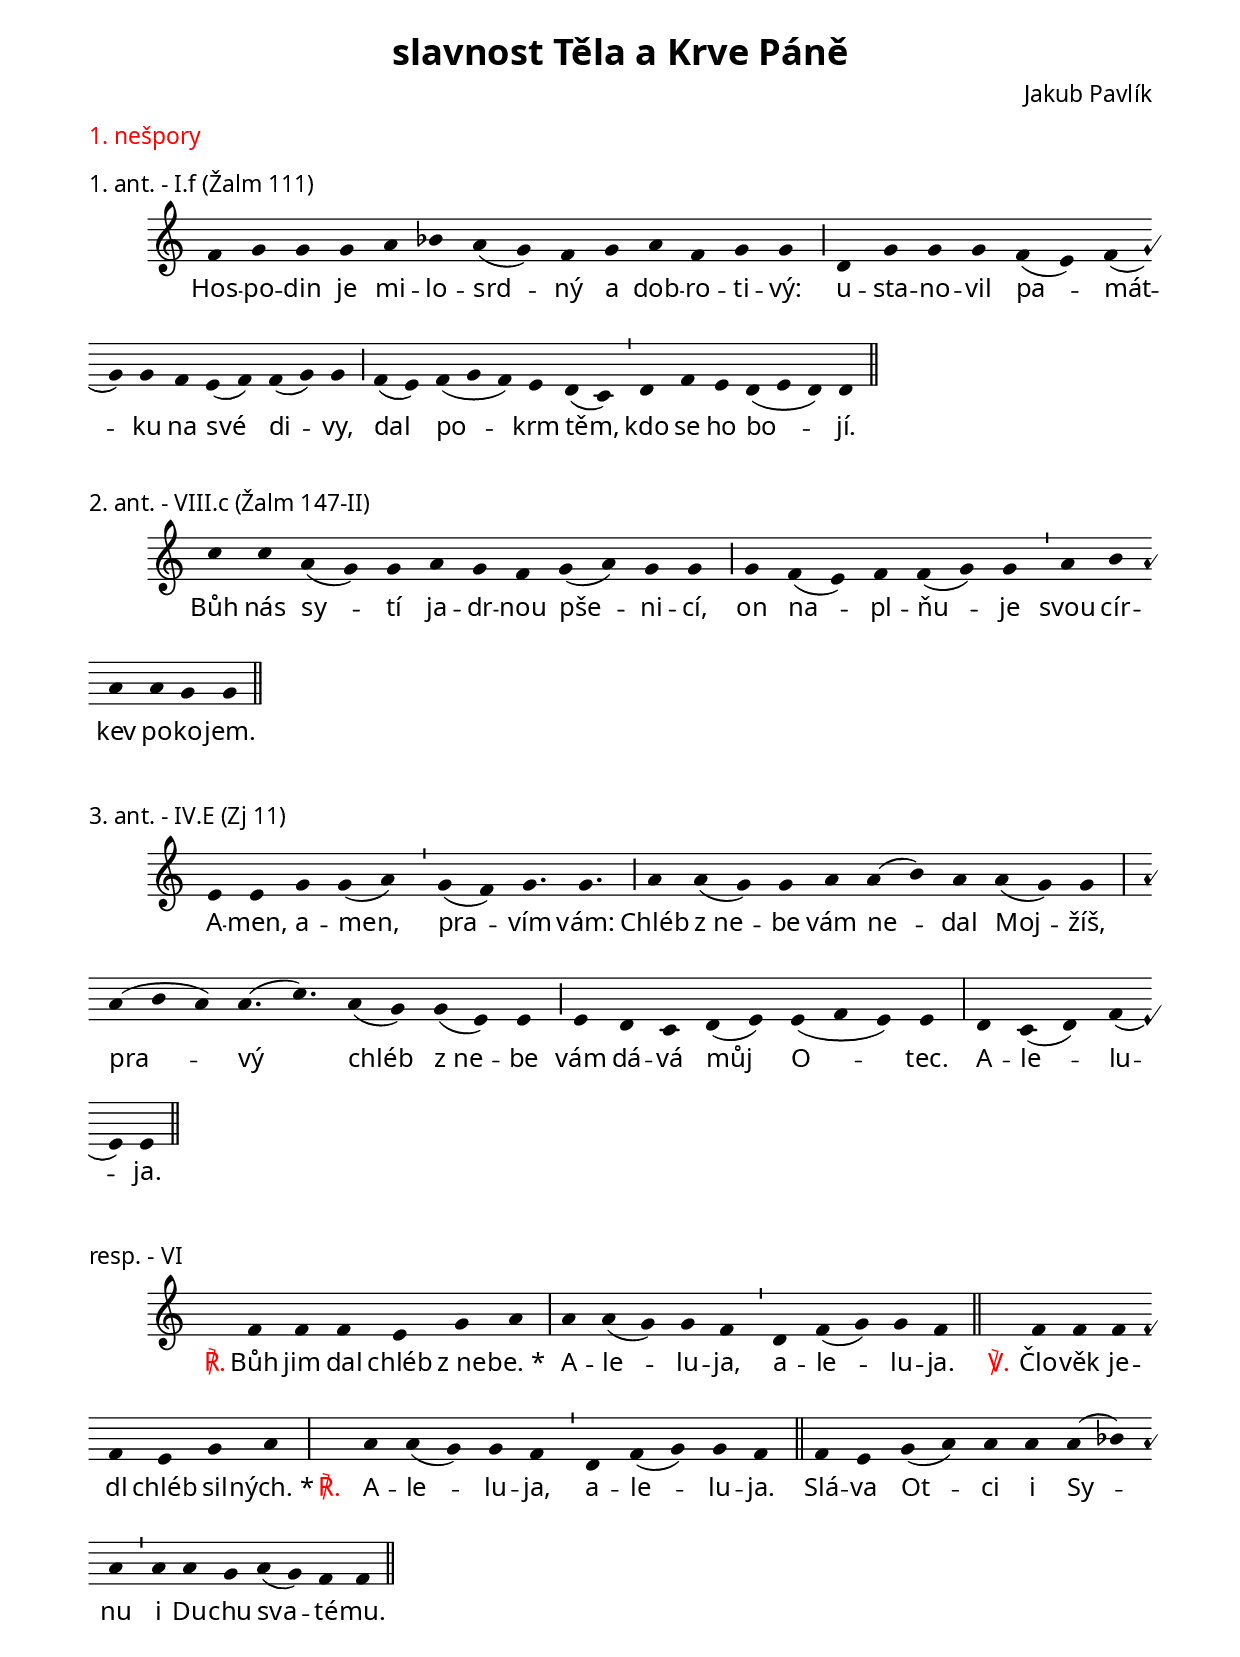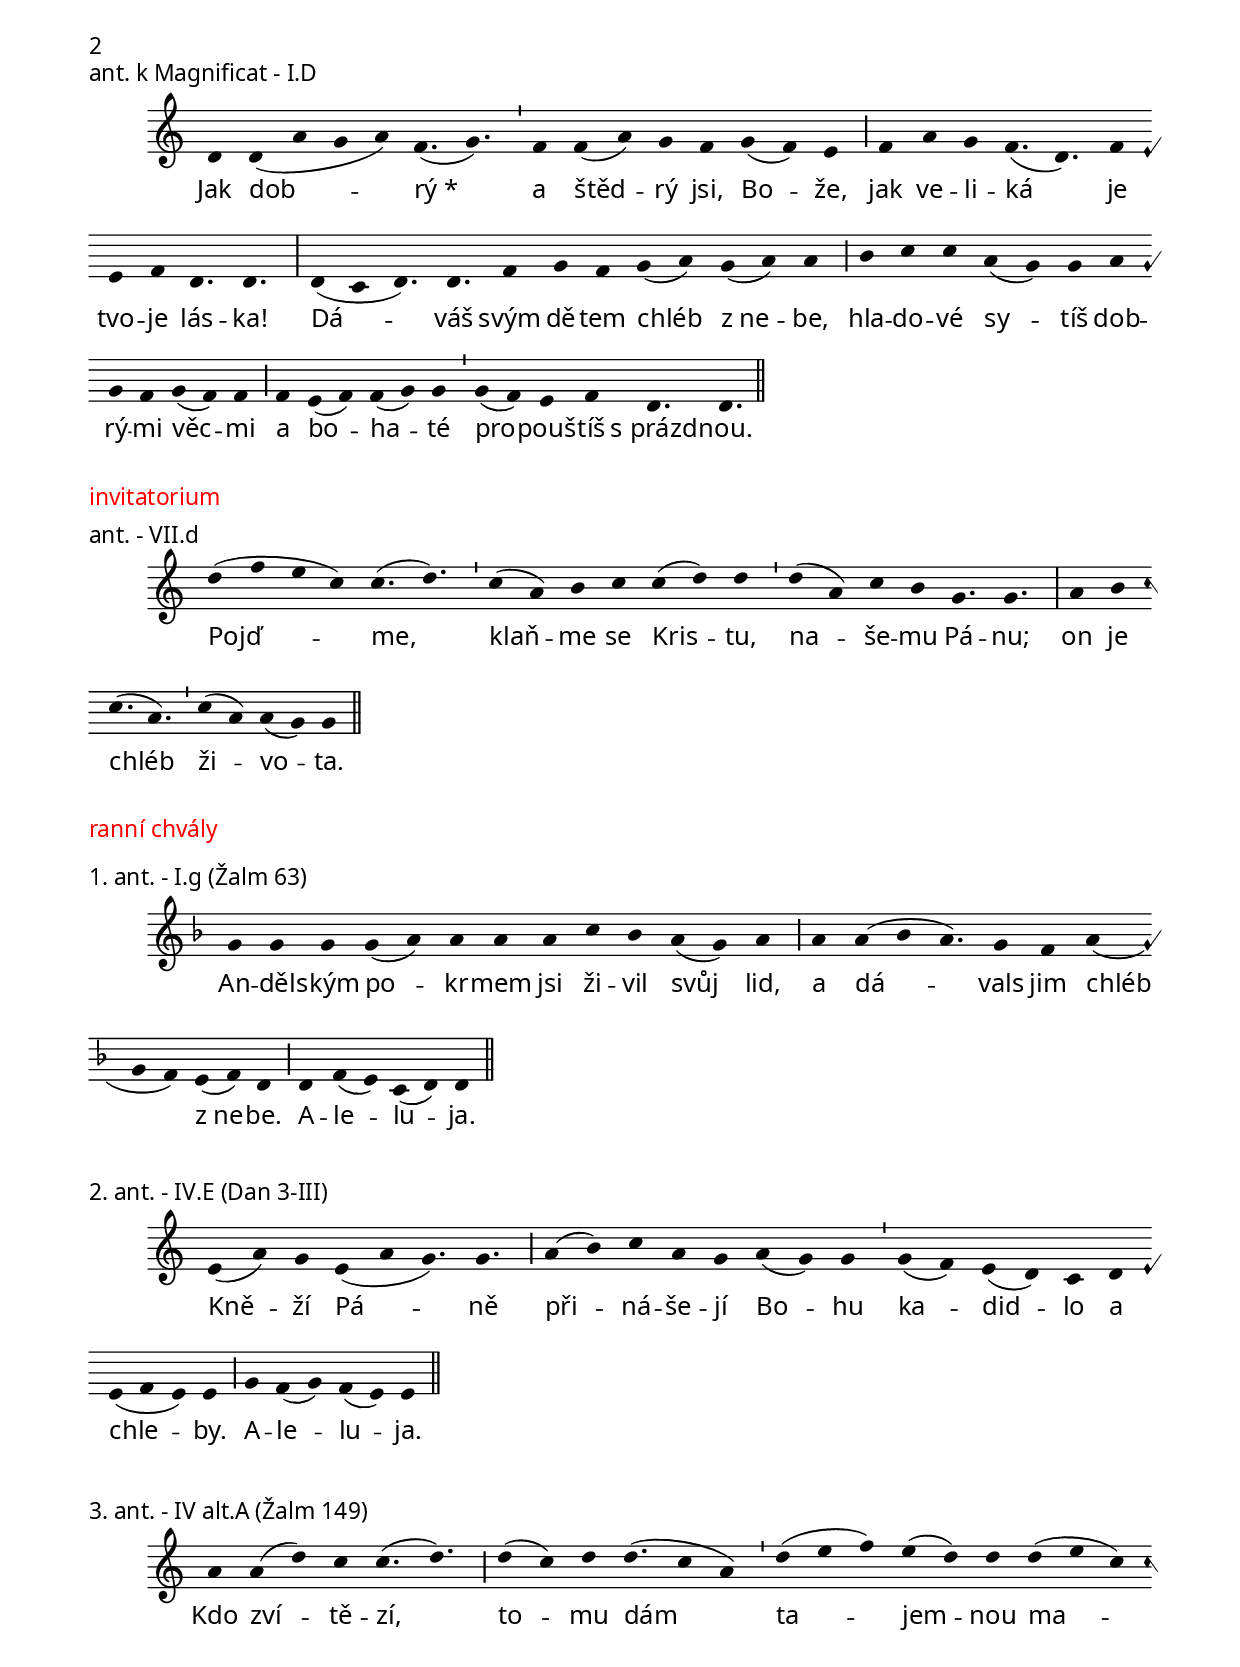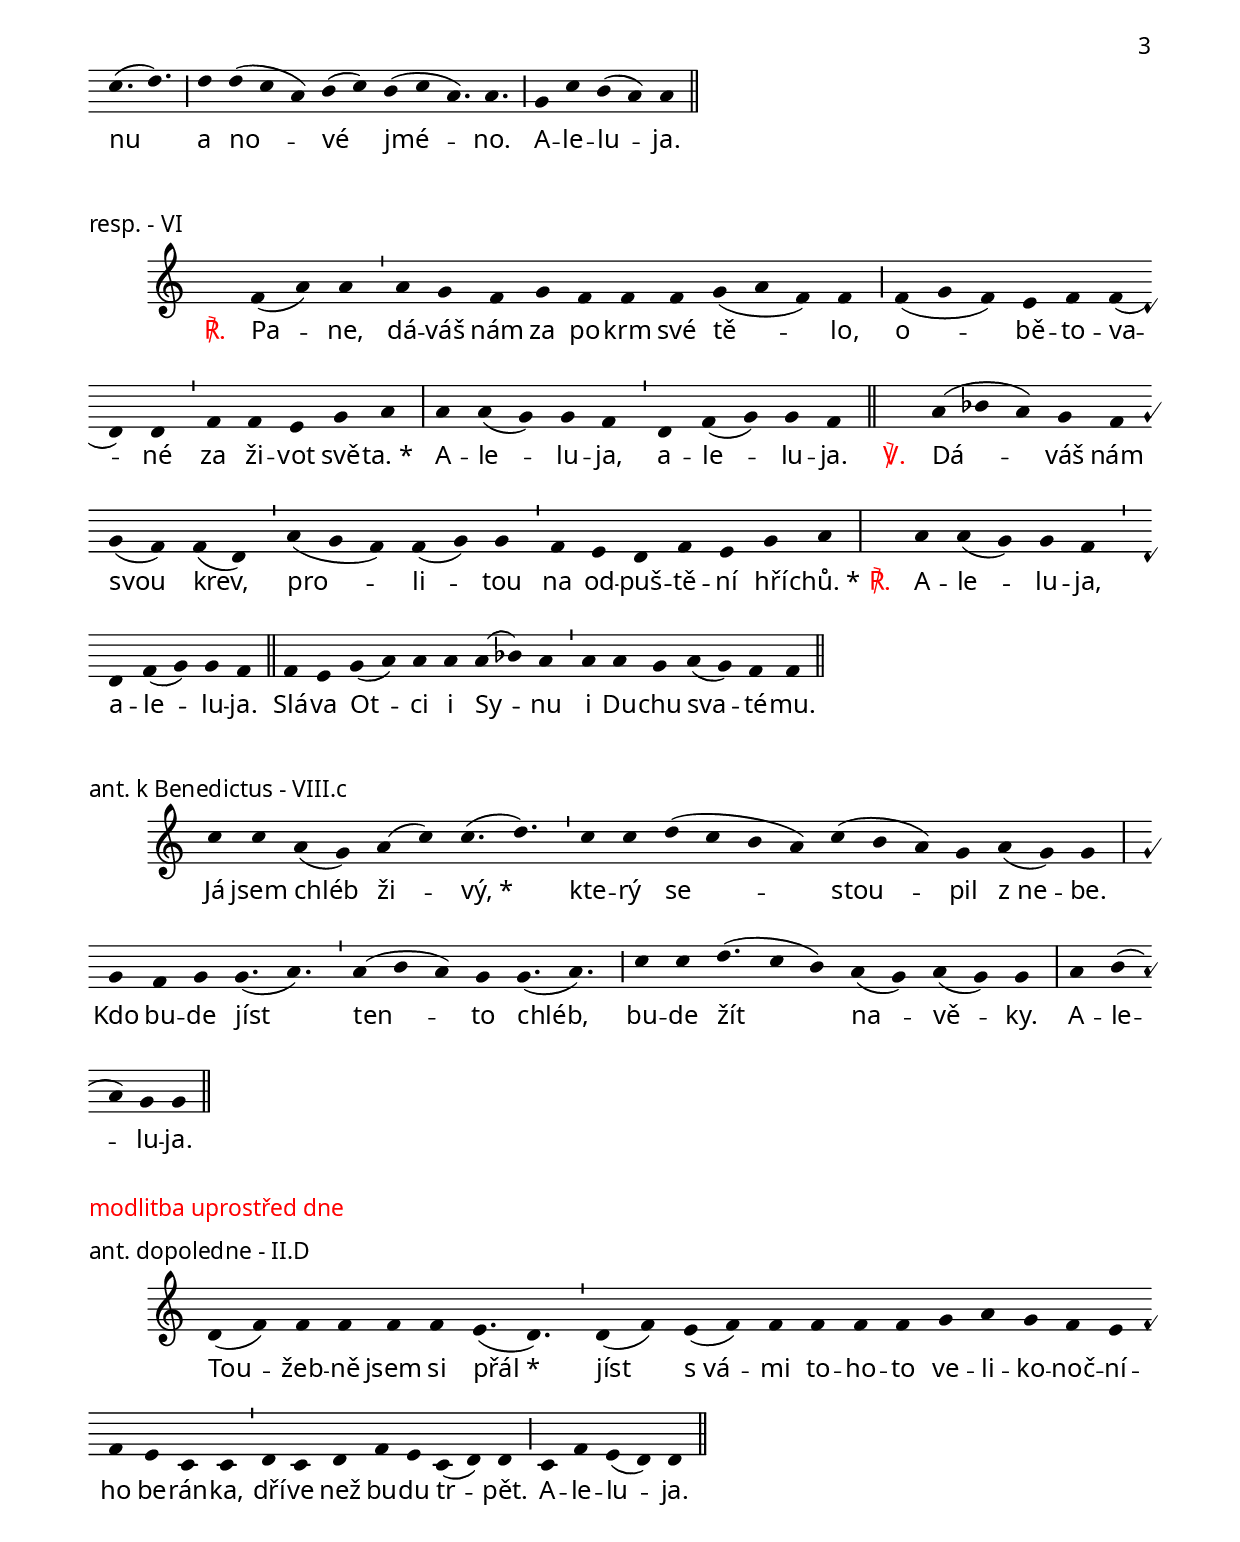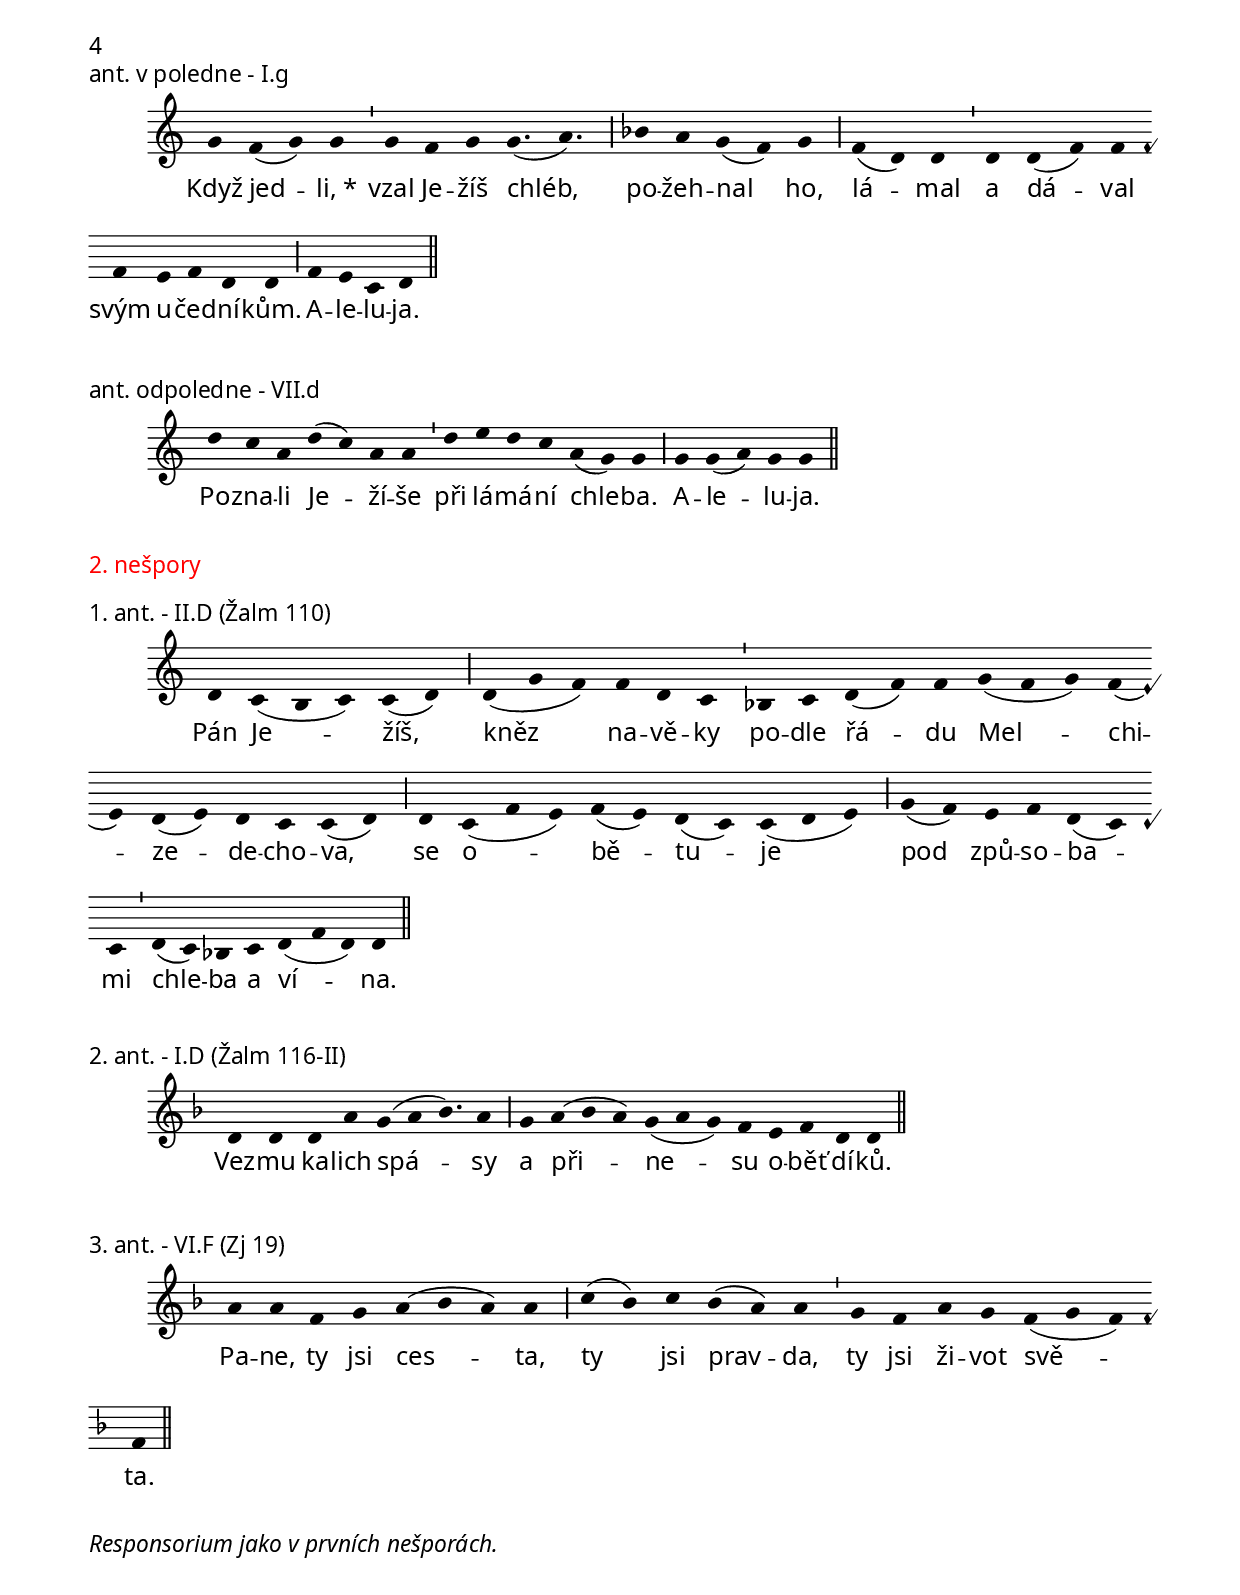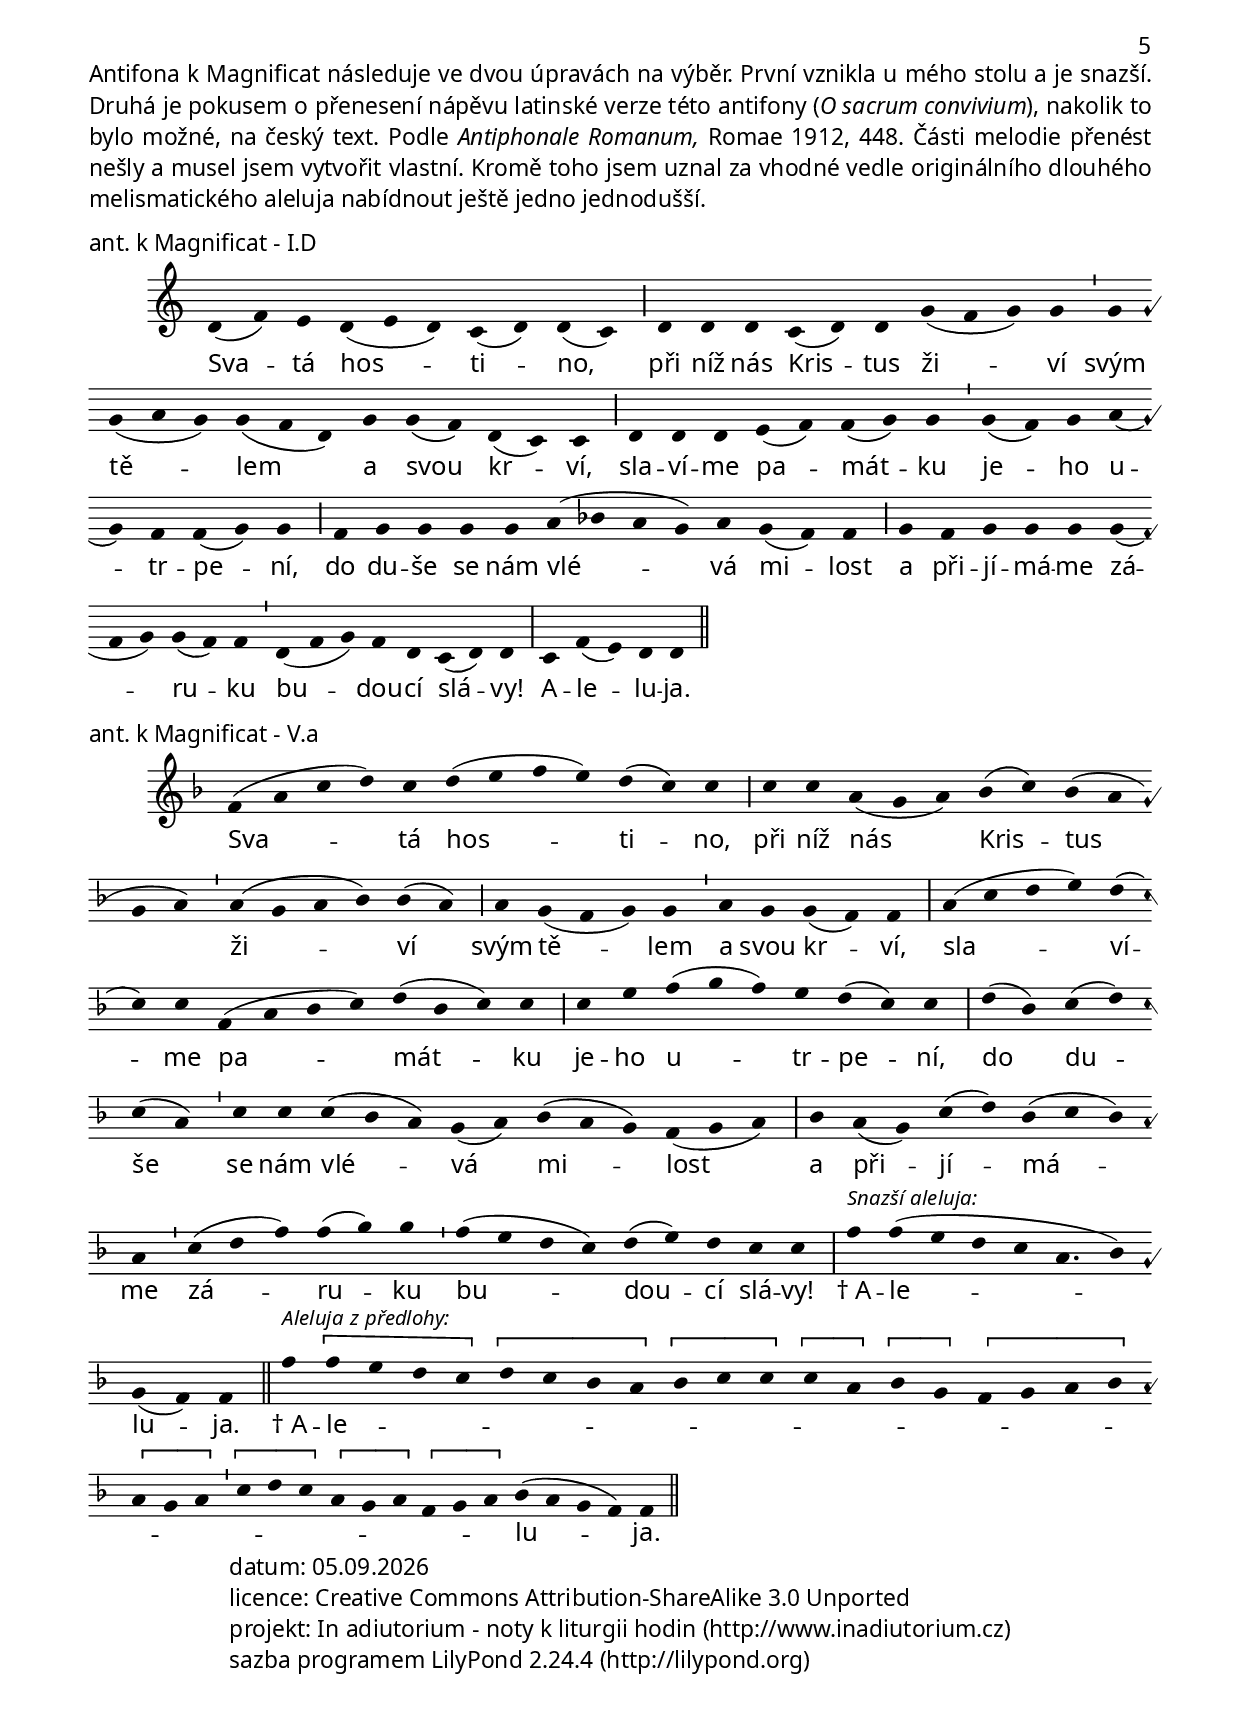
\version "2.14.2"

\header {
  title = "slavnost Těla a Krve Páně"
  composer = "Jakub Pavlík"
}

\include "spolecne.ly"
\include "dilyresponsorii.ly"

\markup {\nadpisHodinka {"1. nešpory"}}

\score {
  \relative c' {
    \choralniRezim
    f g g g a4 bes a( g) f g a f g g \barMaior
    d g g g f( e) f( g) g f e( f) f( g) g \barMaior
    f( e) f( g f) e d( c) \barMin d f e d( e d) d \barFinalis
  }
  \addlyrics {
    Hos -- po -- din je mi -- lo -- srd -- ný a dob -- ro -- ti -- vý:
    u -- sta -- no -- vil pa -- mát -- ku na své di -- vy,
    dal po -- krm těm, kdo se ho bo -- jí.
  }
  \header {
    quid = "1. ant."
    modus = "I"
    differentia = "f" 
    psalmus = "Žalm 111"
    id = ""
    piece = \markup {\sestavTitulek}
  }
}

\score {
  \relative c'' {
    \choralniRezim
    c4 c a( g) g a g f g( a) g g \barMaior
    g f( e) f f( g) g \barMin a b a a g g \barFinalis
  }
  \addlyrics {
    Bůh nás sy -- tí ja -- dr -- nou pše -- ni -- cí,
    on na -- pl -- ňu -- je svou cír -- kev po -- ko -- jem.
  }
  \header {
    quid = "2. ant."
    modus = "VIII"
    differentia = "c" 
    psalmus = "Žalm 147-II"
    id = ""
    piece = \markup {\sestavTitulek}
  }
}

\score {
  \relative c' {
    \choralniRezim
    e4 e g g( a) \barMin g( f) g4. g \barMaior
    a4 a( g) g a a( b) a a( g) g \barMax
    a( b a) a4.( c) a4( g) g( e) e \barMaior
    e d c d( e) e( f e) e \barMax
    d c( d) f( e) e \barFinalis
  }
  \addlyrics {
    A -- men, a -- men, pra -- vím vám:
    Chléb z_ne -- be vám ne -- dal Moj -- žíš,
    pra -- vý chléb z_ne -- be vám dá -- vá můj O -- tec.
    A -- le -- lu -- ja.
  }
  \header {
    quid = "3. ant."
    modus = "IV"
    differentia = "E" 
    psalmus = "Zj 11"
    id = ""
    piece = \markup {\sestavTitulek}
  }
}

\score {
  \relative c' {
    \choralniRezim
    
    % R
    \neviditelna f
    f4 f f e g a \barMax
    \respVIalelujaResponsum \barFinalis
    % V
    \neviditelna f
    f4 f f f e g a \barMax
    % R
    \neviditelna a
    \respVIalelujaResponsum \barFinalis
    % Slava
    \respVIalelujaDoxologie \barFinalis
  }
  \addlyrics {
    \Response Bůh jim dal chléb z_ne -- be._* 
    A -- le -- lu -- ja, a -- le -- lu -- ja.
    \Verse Člo -- věk je -- dl chléb sil -- ných._*
    \Response A -- le -- lu -- ja, a -- le -- lu -- ja.
    \textRespDoxologie
  }
  \header {
    quid = "resp."
    modus = "VI"
    id = ""
    piece = \markup {\sestavTitulekResp}
  }
}

\score {
  \relative c' {
    \choralniRezim
    d4 d( a' g a) f4.( g) \barMin f4 f( a) g f g( f) e \barMaior
    f a g f4.( d) f4 e f d4. d \barMax
    
    d4( c d4.) d f4 g f g( a) g( a) a \barMaior
    b c c a( g) g a g f g( f) f \barMaior
    f e( f) f( g) g \barMin g( f) e f d4. d \barFinalis
  }
  \addlyrics {
    Jak dob -- rý_* a štěd -- rý jsi, Bo -- že,
    jak ve -- li -- ká je tvo -- je lás -- ka!
    
    Dá -- váš svým dě -- tem chléb z_ne -- be,
    hla -- do -- vé sy -- tíš dob -- rý -- mi věc -- mi
    a bo -- ha -- té pro -- pouš -- tíš s_prázd -- nou.
  }
  \header {
    quid = "ant. k Magnificat"
    modus = "I"
    differentia = "D" 
    psalmus = ""
    id = ""
    piece = \markup {\sestavTitulekBezZalmu}
  }
}

\markup {\nadpisHodinka {"invitatorium"}}

\score {
  \relative c'' {
    \choralniRezim
    d4( f e c) c4.( d) \barMin
    c4( a) b c c( d) d \barMin
    d4( a) c b g4. g \barMax
    a4 b c4.( a) \barMin c4( a) a( g) g \barFinalis
  }
  \addlyrics {
    Pojď -- me, klaň -- me se Kris -- tu, na -- še -- mu Pá -- nu;
    on je chléb ži -- vo -- ta.
  }
  \header {
    quid = "ant."
    modus = "VII"
    differentia = "d" 
    psalmus = ""
    piece = \markup {\sestavTitulekBezZalmu}
  }
}

\markup {\nadpisHodinka {"ranní chvály"}}

\score {
  \relative c'' {
    \choralniRezim
    \key f \major
    g4 g g g( a) a a a c bes a( g) a \barMaior
    a a( bes a4.) g4 f a( g f) e( f) d \barMaior
    d f( e) c( d) d \barFinalis
  }
  \addlyrics {
    An -- děl -- ským po -- kr -- mem jsi ži -- vil svůj lid,
    a dá -- vals jim chléb z_ne -- be.
    A -- le -- lu -- ja.
  }
  \header {
    quid = "1. ant."
    modus = "I"
    differentia = "g" 
    psalmus = "Žalm 63"
    id = ""
    piece = \markup {\sestavTitulek}
  }
}

\score {
  \relative c' {
    \choralniRezim
    e4( a) g e( a g4.) g \barMaior
    a4( b) c a g a( g) g \barMin 
    g( f) e( d) c d e( f e) e \barMaior
    g f( g) f( e) e \barFinalis
  }
  \addlyrics {
    Kně -- ží Pá -- ně
    při -- ná -- še -- jí Bo -- hu ka -- did -- lo a chle -- by.
    A -- le -- lu -- ja.
  }
  \header {
    quid = "2. ant."
    modus = "IV"
    differentia = "E" 
    psalmus = "Dan 3-III"
    id = ""
    piece = \markup {\sestavTitulek}
  }
}

\score {
  \relative c'' {
    \choralniRezim
    a4 a( d) c c4.( d) \barMaior
    d4( c) d d4.( c4 a) \barMin d( e f) e( d) d d( e c) c4.( d) \barMaior
    d4 d( c a) b( c) b( c a4.) a \barMaior
    g4 c b( a) a \barFinalis 
  }
  \addlyrics {
    Kdo zví -- tě -- zí, 
    to -- mu dám ta -- jem -- nou ma -- nu
    a no -- vé jmé -- no.
    A -- le -- lu -- ja.
  }
  \header {
    quid = "3. ant."
    modus = "IV alt"
    differentia = "A" 
    psalmus = "Žalm 149"
    id = ""
    piece = \markup {\sestavTitulek}
  }
}

\score {
  \relative c' {
    \choralniRezim
    
    % R
    \neviditelna f
    f4( a) a \barMin a g f g f f f g( a f) f \barMaior f( g f) e f f( d) d \barMin f f e g a \barMax
    \respVIalelujaResponsum \barFinalis
    % V
    \neviditelna f
    a( bes a) g f g( f) f( d) \barMin a'( g f) f( g) g \barMin f e d f e g a \barMax
    % R
    \neviditelna a
    \respVIalelujaResponsum \barFinalis
    % Slava
    \respVIalelujaDoxologie \barFinalis
  }
  \addlyrics {
    \Response Pa -- ne, dá -- váš nám za po -- krm své tě -- lo, o -- bě -- to -- va -- né za ži -- vot svě -- ta._*
    A -- le -- lu -- ja, a -- le -- lu -- ja.
    \Verse Dá -- váš nám svou krev, pro -- li -- tou na od -- puš -- tě -- ní hří -- chů._*
    \Response A -- le -- lu -- ja, a -- le -- lu -- ja.
    \textRespDoxologie
  }
  \header {
    quid = "resp."
    modus = "VI"
    id = ""
    piece = \markup {\sestavTitulekResp}
  }
}

\score {
  \relative c'' {
    \choralniRezim
    c4 c a( g) a( c) c4.( d) \barMin c4 c d( c b a) c( b a) g a( g) g \barMax 
    g f g g4.( a) \barMin a4( b a) g g4.( a) \barMaior c4 c d4.( c4 b) a( g) a( g) g \barMax
    a b( a) g g \barFinalis
  }
  \addlyrics {
    Já jsem chléb ži -- vý,_* kte -- rý se -- stou -- pil z_ne -- be.
    Kdo bu -- de jíst ten -- to chléb, bu -- de žít na -- vě -- ky.
    A -- le -- lu -- ja.
  }
  \header {
    quid = "ant. k Benedictus"
    modus = "VIII"
    differentia = "c" 
    psalmus = ""
    id = ""
    piece = \markup {\sestavTitulekBezZalmu}
  }
}

\markup {\nadpisHodinka {"modlitba uprostřed dne"}}

\score {
  \relative c' {
    \choralniRezim
    d4( f) f f f f e4.( d) \barMin
    d4( f) e( f) f f f f g a g f e f e c c \barMin
    d c d f e c( d) d \barMaior
    c f e( d) d \barFinalis
  }
  \addlyrics {
    Tou -- žeb -- ně jsem si přál_*
    jíst s_vá -- mi to -- ho -- to ve -- li -- ko -- noč -- ní -- ho be -- rán -- ka,
    dří -- ve než bu -- du tr -- pět.
    A -- le -- lu -- ja.
  }
  \header {
    quid = "ant. dopoledne"
    modus = "II"
    differentia = "D" 
    psalmus = ""
    id = ""
    fons = "Svatý týden, čtvrtek, ad Benedictus; přidáno aleluja"
    piece = \markup {\sestavTitulekBezZalmu}
  }
}

\score {
  \relative c'' {
    \choralniRezim
    g4 f( g) g \barMin g f g g4.( a) \barMaior
    bes4 a g( f) g \barMaior
    f( d) d \barMin d d( f) f f e f d d \barMaior
    f e c d \barFinalis
  }
  \addlyrics {
    Když jed -- li,_* vzal Je -- žíš chléb,
    po -- žeh -- nal ho,
    lá -- mal a dá -- val svým u -- čed -- ní -- kům.
    A -- le -- lu -- ja.
  }
  \header {
    quid = "ant. v poledne"
    modus = "I"
    differentia = "g" 
    psalmus = ""
    id = ""
    fons = "Velikonoční triduum, Zelený čtvrtek, ad Magnificat; přidáno aleluja"
    piece = \markup {\sestavTitulekBezZalmu}
  }
}

\score {
  \relative c'' {
    \choralniRezim
    d4 c a d( c) a a \barMin d e d c a( g) g \barMaior
    g g( a) g g \barFinalis
  }
  \addlyrics {
    Po -- zna -- li Je -- ží -- še při lá -- má -- ní chle -- ba.
    A -- le -- lu -- ja.
  }
  \header {
    quid = "ant. odpoledne"
    modus = "VII"
    differentia = "d" 
    psalmus = ""
    id = ""
    piece = \markup {\sestavTitulekBezZalmu}
  }
}

\markup {\nadpisHodinka {"2. nešpory"}}

\score {
  \relative c' {
    \choralniRezim
    d c( b c) c( d) \barMaior
    d( g f) f d c \barMin bes! c d( f) f g( f g) f( e) d( e) d c c( d) \barMaior
    d c( f e) f( e) d( c) c( d e) \barMaior 
    g( f) e f d( c) c \barMin d( c) bes! c d( f d) d \barFinalis
  }
  \addlyrics {
    Pán Je -- žíš,
    kněz na -- vě -- ky po -- dle řá -- du Mel -- chi -- ze -- de -- cho -- va,
    se o -- bě -- tu -- je 
    pod způ -- so -- ba -- mi chle -- ba a ví -- na.
  }
  \header {
    quid = "1. ant."
    modus = "II"
    differentia = "D" 
    psalmus = "Žalm 110"
    id = ""
    piece = \markup {\sestavTitulek}
  }
}

\score {
  \relative c' {
    \key f \major
    \choralniRezim
    d4 d d a' g( a bes4.) a4 \barMaior
    g a( bes a) g( a g) f e f d d \barFinalis
  }
  \addlyrics {
    Vez -- mu ka -- lich spá -- sy
    a při -- ne -- su o -- běť dí -- ků.
  }
  \header {
    quid = "2. ant."
    modus = "I"
    differentia = "D" 
    psalmus = "Žalm 116-II"
    id = ""
    piece = \markup {\sestavTitulek}
  }
}

\score {
  \relative c'' {
    \key f \major
    \choralniRezim
    a4 a f g a( bes a) a \barMaior
    c( bes) c bes( a) a \barMin g f a g f( g f) f \barFinalis
  }
  \addlyrics {
    Pa -- ne, ty jsi ces -- ta, 
    ty jsi prav -- da,
    ty jsi ži -- vot svě -- ta.
  }
  \header {
    quid = "3. ant."
    modus = "VI"
    differentia = "F" 
    psalmus = "Zj 19"
    id = ""
    piece = \markup {\sestavTitulek}
  }
}

\markup\italic{Responsorium jako v prvních nešporách.}

\pageBreak

\markup\justify{Antifona k Magnificat následuje ve dvou úpravách
na výběr. První vznikla u mého stolu a je snazší.
Druhá je pokusem o přenesení nápěvu latinské verze této antifony
\concat{( \italic{"O sacrum convivium"} ),} nakolik to bylo možné,
na český text. Podle \italic{Antiphonale Romanum,} Romae 1912, 448.

Části melodie přenést nešly a musel jsem vytvořit
vlastní. Kromě toho jsem uznal za vhodné vedle originálního
dlouhého melismatického aleluja nabídnout ještě jedno jednodušší.}

\score {
  \relative c' {
    \choralniRezim
    d( f) e d( e d) c( d) d( c) \barMaior
    d d d c( d) d g( f g) g \barMin g g( a g) g( f d) g g( f) d( c) c \barMaior
    d d d e( f) f( g) g \barMin g( f) g a( g) f f( g) g \barMaior
    f g g g g a( bes a g) a g( f) f \barMaior
    g f g g g g( f g) g( f) f \barMin d( f g) f d c( d) d \barMax
    c f( e) d d \barFinalis
  }
  \addlyrics {
    % Jedno dlouhe rozvite osloveni - bez jakehokoli nasledneho
    % sdeleni.
    Sva -- tá hos -- ti -- no,
    při níž nás Kris -- tus ži -- ví svým tě -- lem a svou kr -- ví,
    sla -- ví -- me pa -- mát -- ku je -- ho u -- tr -- pe -- ní,
    do du -- še se nám vlé -- vá mi -- lost
    a při -- jí -- má -- me zá -- ru -- ku bu -- dou -- cí slá -- vy!
    A -- le -- lu -- ja.
  }
  \header {
    quid = "ant. k Magnificat"
    modus = "I"
    differentia = "D" 
    psalmus = ""
    id = ""
    piece = \markup {\sestavTitulekBezZalmu}
  }
}

\score {
  \relative c' {
    \choralniRezim
    \key f \major
    f4( a c d) c d( e f e) d( c) c \barMaior
    c c a( g a) bes( c) bes( a g a) \barMin a( g a bes) bes( a) \barMaior a g( f g) g \barMin a g g( f) f \barMax
    
    a( c d e) d( c) c f,( a bes c) d( bes c) c \barMaior
    c e f( g f) e d( c) c \barMax
    
    d( bes) c( d) c( a) \barMin c c c( bes a) g( a) 
    bes( a g) f( g a) \barMax
    
    bes a( g) c( d) bes( c bes) a \barMin
    c( d f) f( g) g \barMin f( e d c) d( e) d c c \barMax
    
    f^\markup\small\italic{Snazší aleluja:} f( e d c a4. bes4) g( f) f \barFinalis
    
    f'^\markup\small\italic{Aleluja z předlohy:}
    \once \override Slur #'stencil = ##f
    \[ f( e d c \] \[ d c bes a \] \[ bes c c \] \[ c a \] \[ bes g \]  \[ f g a bes \] \[ a g a \] \barMin
    \[ c d c \] \[ a g a \] \[ f g a) \]
    bes( a g f) f \barFinalis
  }
  \addlyrics {
    % Jedno dlouhe rozvite osloveni - bez jakehokoli nasledneho
    % sdeleni.
    Sva -- tá hos -- ti -- no,
    při níž nás Kris -- tus ži -- ví svým tě -- lem a svou kr -- ví,
    
    sla -- ví -- me pa -- mát -- ku je -- ho u -- tr -- pe -- ní,
    
    do du -- še se nám vlé -- vá mi -- lost
    
    a při -- jí -- má -- me zá -- ru -- ku bu -- dou -- cí slá -- vy!
    \markup{\Dagger A} -- le -- lu -- ja.
    
    \markup{\Dagger A} -- le -- lu -- ja.
  }
  \header {
    quid = "ant. k Magnificat"
    modus = "V"
    differentia = "a" 
    psalmus = ""
    id = ""
    piece = \markup {\sestavTitulekBezZalmu}
  }
}